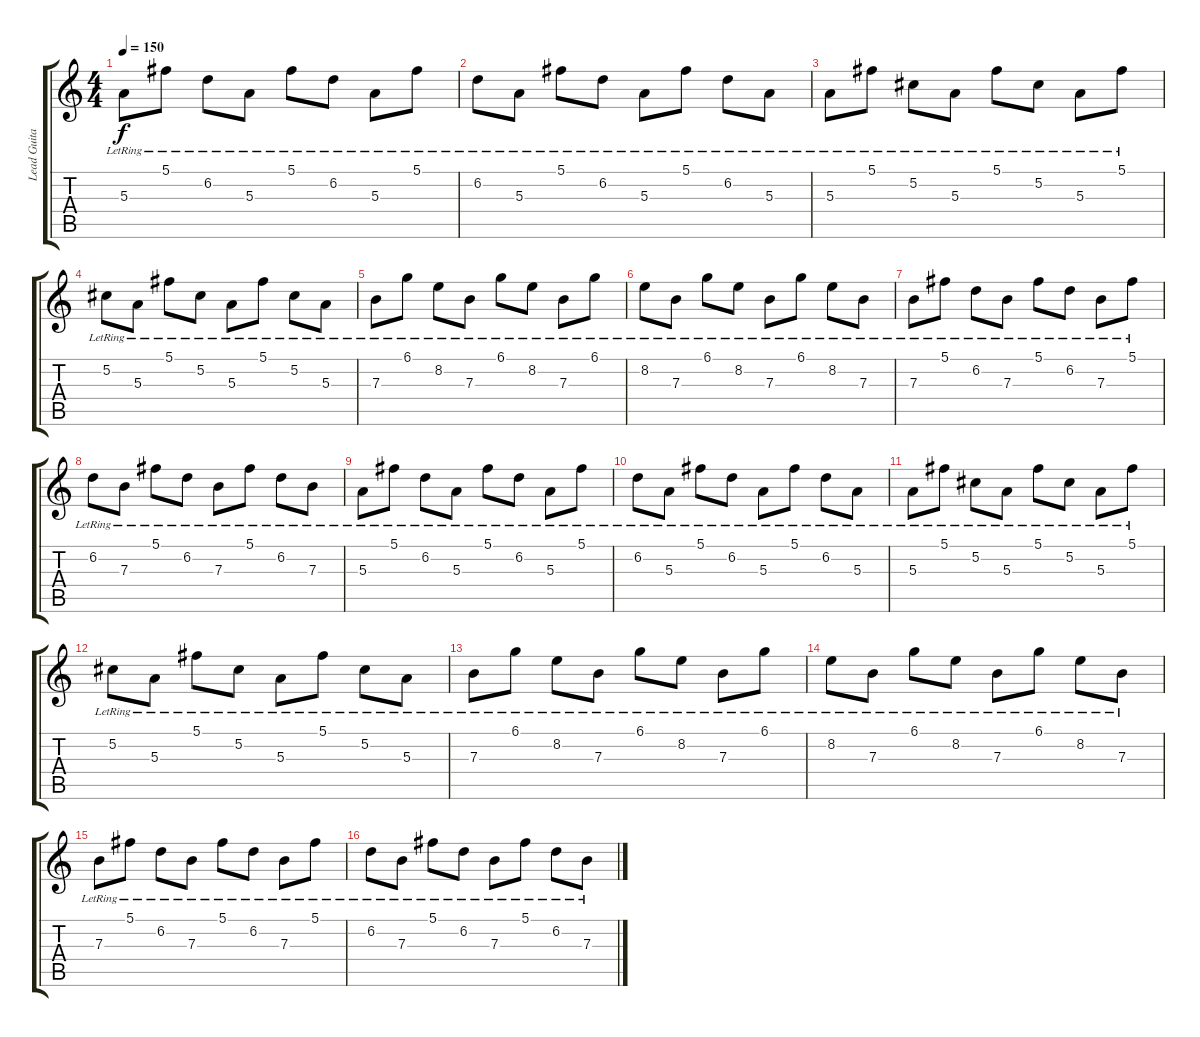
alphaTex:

\track ("Lead Guitar" "Lead Guita") {instrument distortionguitar}
\staff {score tabs}
\tuning (Db4 Ab3 E3 B2 Gb2 B1) {hide}
\ts (4 4)
\tempo 150
\clef g2
\ks c
5.3{lr}.8{dy f} 5.1{lr}.8 6.2{lr}.8 5.3{lr}.8 5.1{lr}.8 6.2{lr}.8 5.3{lr}.8 5.1{lr}.8 |
6.2{lr}.8 5.3{lr}.8 5.1{lr}.8 6.2{lr}.8 5.3{lr}.8 5.1{lr}.8 6.2{lr}.8 5.3{lr}.8 |
5.3{lr}.8 5.1{lr}.8 5.2{lr}.8 5.3{lr}.8 5.1{lr}.8 5.2{lr}.8 5.3{lr}.8 5.1{lr}.8 |
5.2{lr}.8 5.3{lr}.8 5.1{lr}.8 5.2{lr}.8 5.3{lr}.8 5.1{lr}.8 5.2{lr}.8 5.3{lr}.8 |
7.3{lr}.8 6.1{lr}.8 8.2{lr}.8 7.3{lr}.8 6.1{lr}.8 8.2{lr}.8 7.3{lr}.8 6.1{lr}.8 |
8.2{lr}.8 7.3{lr}.8 6.1{lr}.8 8.2{lr}.8 7.3{lr}.8 6.1{lr}.8 8.2{lr}.8 7.3{lr}.8 |
7.3{lr}.8 5.1{lr}.8 6.2{lr}.8 7.3{lr}.8 5.1{lr}.8 6.2{lr}.8 7.3{lr}.8 5.1{lr}.8 |
6.2{lr}.8 7.3{lr}.8 5.1{lr}.8 6.2{lr}.8 7.3{lr}.8 5.1{lr}.8 6.2{lr}.8 7.3{lr}.8 |
5.3{lr}.8 5.1{lr}.8 6.2{lr}.8 5.3{lr}.8 5.1{lr}.8 6.2{lr}.8 5.3{lr}.8 5.1{lr}.8 |
6.2{lr}.8 5.3{lr}.8 5.1{lr}.8 6.2{lr}.8 5.3{lr}.8 5.1{lr}.8 6.2{lr}.8 5.3{lr}.8 |
5.3{lr}.8 5.1{lr}.8 5.2{lr}.8 5.3{lr}.8 5.1{lr}.8 5.2{lr}.8 5.3{lr}.8 5.1{lr}.8 |
5.2{lr}.8 5.3{lr}.8 5.1{lr}.8 5.2{lr}.8 5.3{lr}.8 5.1{lr}.8 5.2{lr}.8 5.3{lr}.8 |
7.3{lr}.8 6.1{lr}.8 8.2{lr}.8 7.3{lr}.8 6.1{lr}.8 8.2{lr}.8 7.3{lr}.8 6.1{lr}.8 |
8.2{lr}.8 7.3{lr}.8 6.1{lr}.8 8.2{lr}.8 7.3{lr}.8 6.1{lr}.8 8.2{lr}.8 7.3{lr}.8 |
7.3{lr}.8 5.1{lr}.8 6.2{lr}.8 7.3{lr}.8 5.1{lr}.8 6.2{lr}.8 7.3{lr}.8 5.1{lr}.8 |
6.2{lr}.8 7.3{lr}.8 5.1{lr}.8 6.2{lr}.8 7.3{lr}.8 5.1{lr}.8 6.2{lr}.8 7.3{lr}.8
